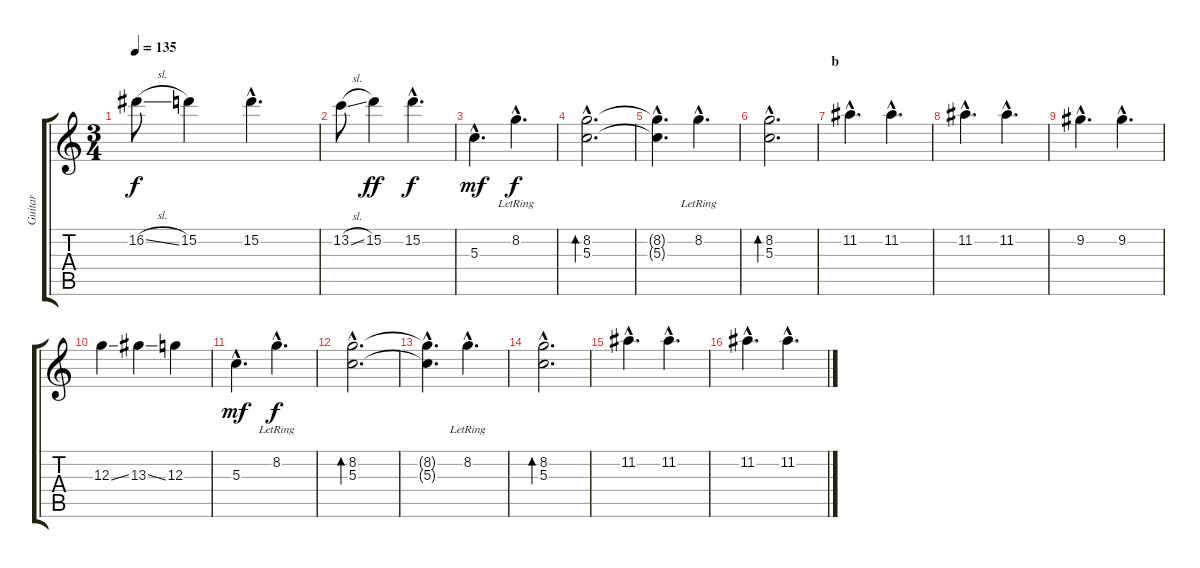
\track ("Guitar" "Guitar") {instrument electricguitarjazz}
\staff {score tabs}
\tuning (E4 B3 G3 D3 A2 E2) {hide}
\ts (3 4)
\tempo 135
\clef g2
\ks c
16.2{sl}.8{dy f} 15.2.4 15.2{hac}.4{d} |
13.2{sl}.8 15.2.4{dy ff} 15.2{hac}.4{d dy f} |
5.3{hac}.4{d dy mf} 8.2{hac lr}.4{d dy f} |
(8.2{hac} 5.3{hac}).2{d bd 120} |
(8.2{hac t} 5.3{hac t}).4{d} 8.2{hac lr}.4{d} |
(8.2{hac} 5.3{hac}).2{d bd 120} |
\section ("" "b")
11.2{hac}.4{d} 11.2{hac}.4{d} |
11.2{hac}.4{d} 11.2{hac}.4{d} |
9.2{hac}.4{d} 9.2{hac}.4{d} |
12.3{ss}.4 13.3{ss}.4 12.3.4 |
5.3{hac}.4{d dy mf} 8.2{hac lr}.4{d dy f} |
(8.2{hac} 5.3{hac}).2{d bd 120} |
(8.2{hac t} 5.3{hac t}).4{d} 8.2{hac lr}.4{d} |
(8.2{hac} 5.3{hac}).2{d bd 120} |
11.2{hac}.4{d} 11.2{hac}.4{d} |
11.2{hac}.4{d} 11.2{hac}.4{d}
